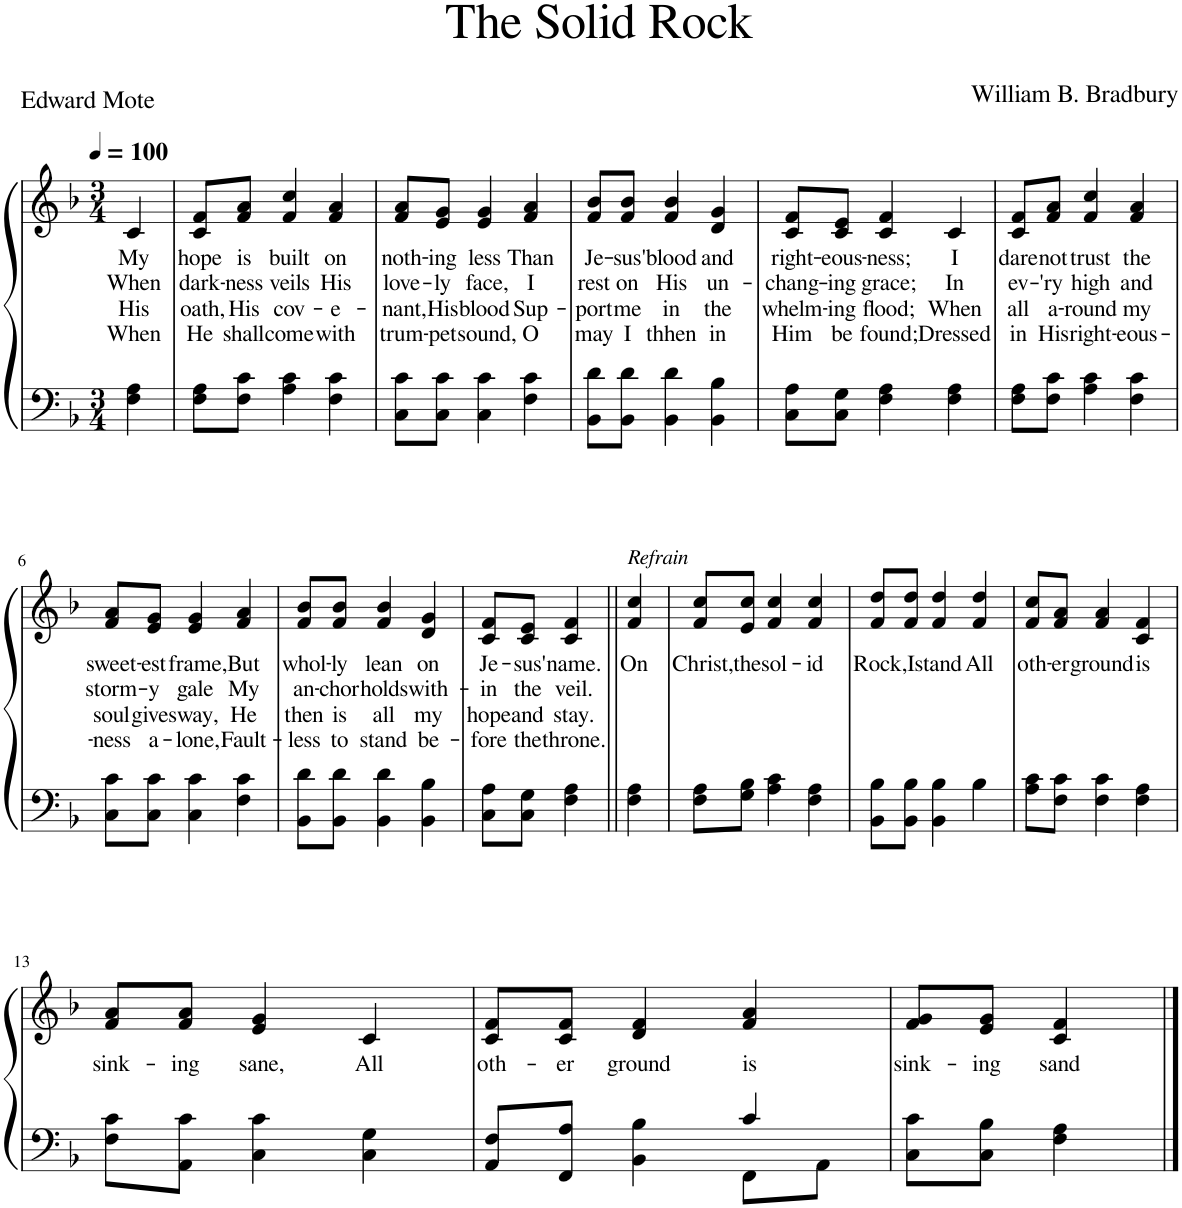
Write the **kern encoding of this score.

**kern	**kern	**text	**text	**text	**text
*part1	*part1	*part1	*part1	*part1	*part1
*staff2	*staff1	*staff1	*staff1	*staff1	*staff1
*I"Piano	*	*	*	*	*
*I'Pno.	*	*	*	*	*
*clefF4	*clefG2	*	*	*	*
*k[b-]	*k[b-]	*	*	*	*
*M3/4	*M3/4	*	*	*	*
*MM100	*MM100	*	*	*	*
=	=	=	=	=	=
!	!	!LO:LY:b	!LO:LY:b	!LO:LY:b	!LO:LY:b
4F\ 4A\	4c/	My	When	His	When
=1	=1	=1	=1	=1	=1
!	!	!LO:LY:b	!LO:LY:b	!LO:LY:b	!LO:LY:b
8F\ 8A\L	8c/ 8f/L	hope	dark-	oath,	He
!	!	!LO:LY:b	!LO:LY:b	!LO:LY:b	!LO:LY:b
8F\ 8c\J	8f/ 8a/J	is	-ness	His	shall
!	!	!LO:LY:b	!LO:LY:b	!LO:LY:b	!LO:LY:b
4A\ 4c\	4f/ 4cc/	built	veils	cov-	come
!	!	!LO:LY:b	!LO:LY:b	!LO:LY:b	!LO:LY:b
4F\ 4c\	4f/ 4a/	on	His	-e-	with
=2	=2	=2	=2	=2	=2
!	!	!LO:LY:b	!LO:LY:b	!LO:LY:b	!LO:LY:b
8C\ 8c\L	8f/ 8a/L	noth-	love-	-nant,	trum-
!	!	!LO:LY:b	!LO:LY:b	!LO:LY:b	!LO:LY:b
8C\ 8c\J	8e/ 8g/J	-ing	-ly	His	-pet
!	!	!LO:LY:b	!LO:LY:b	!LO:LY:b	!LO:LY:b
4C\ 4c\	4e/ 4g/	less	face,	blood	sound,
!	!	!LO:LY:b	!LO:LY:b	!LO:LY:b	!LO:LY:b
4F\ 4c\	4f/ 4a/	Than	I	Sup-	O
=3	=3	=3	=3	=3	=3
!	!	!LO:LY:b	!LO:LY:b	!LO:LY:b	!LO:LY:b
8BB-\ 8d\L	8f/ 8b-/L	Je-	rest	-port	may
!	!	!LO:LY:b	!LO:LY:b	!LO:LY:b	!LO:LY:b
8BB-\ 8d\J	8f/ 8b-/J	-sus'	on	me	I
!	!	!LO:LY:b	!LO:LY:b	!LO:LY:b	!LO:LY:b
4BB-\ 4d\	4f/ 4b-/	blood	His	in	thhen
!	!	!LO:LY:b	!LO:LY:b	!LO:LY:b	!LO:LY:b
4BB-\ 4B-\	4d/ 4g/	and	un-	the	in
=4	=4	=4	=4	=4	=4
!	!	!LO:LY:b	!LO:LY:b	!LO:LY:b	!LO:LY:b
8C\ 8A\L	8c/ 8f/L	right-	-chang-	whelm-	Him
!	!	!LO:LY:b	!LO:LY:b	!LO:LY:b	!LO:LY:b
8C\ 8G\J	8c/ 8e/J	-eous-	-ing	-ing	be
!	!	!LO:LY:b	!LO:LY:b	!LO:LY:b	!LO:LY:b
4F\ 4A\	4c/ 4f/	-ness;	grace;	flood;	found;
!	!	!LO:LY:b	!LO:LY:b	!LO:LY:b	!LO:LY:b
4F\ 4A\	4c/	I	In	When	Dressed
=5	=5	=5	=5	=5	=5
!	!	!LO:LY:b	!LO:LY:b	!LO:LY:b	!LO:LY:b
8F\ 8A\L	8c/ 8f/L	dare	ev-	all	in
!	!	!LO:LY:b	!LO:LY:b	!LO:LY:b	!LO:LY:b
8F\ 8c\J	8f/ 8a/J	not	-'ry	a-	His
!	!	!LO:LY:b	!LO:LY:b	!LO:LY:b	!LO:LY:b
4A\ 4c\	4f/ 4cc/	trust	high	-round	right-
!	!	!LO:LY:b	!LO:LY:b	!LO:LY:b	!LO:LY:b
4F\ 4c\	4f/ 4a/	the	and	my	-eous-
!!LO:LB:g=z
=6	=6	=6	=6	=6	=6
!	!	!LO:LY:b	!LO:LY:b	!LO:LY:b	!LO:LY:b
8C\ 8c\L	8f/ 8a/L	sweet-	storm-	soul	-ness
!	!	!LO:LY:b	!LO:LY:b	!LO:LY:b	!LO:LY:b
8C\ 8c\J	8e/ 8g/J	-est	-y	gives	a-
!	!	!LO:LY:b	!LO:LY:b	!LO:LY:b	!LO:LY:b
4C\ 4c\	4e/ 4g/	frame,	gale	way,	-lone,
!	!	!LO:LY:b	!LO:LY:b	!LO:LY:b	!LO:LY:b
4F\ 4c\	4f/ 4a/	But	My	He	Fault-
=7	=7	=7	=7	=7	=7
!	!	!LO:LY:b	!LO:LY:b	!LO:LY:b	!LO:LY:b
8BB-\ 8d\L	8f/ 8b-/L	whol-	an-	then	-less
!	!	!LO:LY:b	!LO:LY:b	!LO:LY:b	!LO:LY:b
8BB-\ 8d\J	8f/ 8b-/J	-ly	-chor	is	to
!	!	!LO:LY:b	!LO:LY:b	!LO:LY:b	!LO:LY:b
4BB-\ 4d\	4f/ 4b-/	lean	holds	all	stand
!	!	!LO:LY:b	!LO:LY:b	!LO:LY:b	!LO:LY:b
4BB-\ 4B-\	4d/ 4g/	on	with-	my	be-
=8	=8	=8	=8	=8	=8
!	!	!LO:LY:b	!LO:LY:b	!LO:LY:b	!LO:LY:b
8C\ 8A\L	8c/ 8f/L	Je-	-in	hope	-fore
!	!	!LO:LY:b	!LO:LY:b	!LO:LY:b	!LO:LY:b
8C\ 8G\J	8c/ 8e/J	-sus'	the	and	the
!	!	!LO:LY:b	!LO:LY:b	!LO:LY:b	!LO:LY:b
4F\ 4A\	4c/ 4f/	name.	veil.	stay.	throne.
=9||	=9||	=9||	=9||	=9||	=9||
!	!LO:TX:a:i:t=Refrain	!	!	!	!
!	!	!LO:LY:b	!	!	!
4F\ 4A\	4f/ 4cc/	On	.	.	.
=10	=10	=10	=10	=10	=10
!	!	!LO:LY:b	!	!	!
8F\ 8A\L	8f/ 8cc/L	Christ,	.	.	.
!	!	!LO:LY:b	!	!	!
8G\ 8B-\J	8e/ 8cc/J	the	.	.	.
!	!	!LO:LY:b	!	!	!
4A\ 4c\	4f/ 4cc/	sol-	.	.	.
!	!	!LO:LY:b	!	!	!
4F\ 4A\	4f/ 4cc/	-id	.	.	.
=11	=11	=11	=11	=11	=11
!	!	!LO:LY:b	!	!	!
8BB-\ 8B-\L	8f/ 8dd/L	Rock,	.	.	.
!	!	!LO:LY:b	!	!	!
8BB-\ 8B-\J	8f/ 8dd/J	I	.	.	.
!	!	!LO:LY:b	!	!	!
4BB-\ 4B-\	4f/ 4dd/	stand	.	.	.
!	!	!LO:LY:b	!	!	!
4B-\	4f/ 4dd/	All	.	.	.
=12	=12	=12	=12	=12	=12
!	!	!LO:LY:b	!	!	!
8A\ 8c\L	8f/ 8cc/L	oth-	.	.	.
!	!	!LO:LY:b	!	!	!
8F\ 8c\J	8f/ 8a/J	-er	.	.	.
!	!	!LO:LY:b	!	!	!
4F\ 4c\	4f/ 4a/	ground	.	.	.
!	!	!LO:LY:b	!	!	!
4F\ 4A\	4c/ 4f/	is	.	.	.
!!LO:LB:g=z
=13	=13	=13	=13	=13	=13
!	!	!LO:LY:b	!	!	!
8F\ 8c\L	8f/ 8a/L	sink-	.	.	.
!	!	!LO:LY:b	!	!	!
8AA\ 8c\J	8f/ 8a/J	-ing	.	.	.
!	!	!LO:LY:b	!	!	!
4C\ 4c\	4e/ 4g/	sane,	.	.	.
!	!	!LO:LY:b	!	!	!
4C\ 4G\	4c/	All	.	.	.
=14	=14	=14	=14	=14	=14
*^	*	*	*	*	*
!	!	!	!LO:LY:b	!	!	!
8AA/ 8F/L	2ryy	8c/ 8f/L	oth-	.	.	.
!	!	!	!LO:LY:b	!	!	!
8FF/ 8A/J	.	8c/ 8f/J	-er	.	.	.
!	!	!	!LO:LY:b	!	!	!
4BB-\ 4B-\	.	4d/ 4f/	ground	.	.	.
!	!	!	!LO:LY:b	!	!	!
4c/	8FF\L	4f/ 4a/	is	.	.	.
.	8AA\J	.	.	.	.	.
=15	=15	=15	=15	=15	=15	=15
!	!	!	!LO:LY:b	!	!	!
*v	*v	*	*	*	*	*
8C\ 8c\L	8f/ 8g/L	sink-	.	.	.
!	!	!LO:LY:b	!	!	!
8C\ 8B-\J	8e/ 8g/J	-ing	.	.	.
!	!	!LO:LY:b	!	!	!
4F\ 4A\	4c/ 4f/	sand	.	.	.
==	==	==	==	==	==
*-	*-	*-	*-	*-	*-
